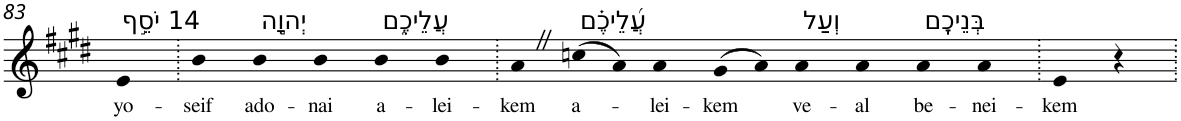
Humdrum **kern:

**kern	**text
*part1	*part1
*staff1	*staff1
*I"Piano	*
*I'Pno	*
!!LO:PB:g=z
*clefG2	*
*k[f#c#g#d#]	*
*E:	*
=83	=83
!LO:TX:a:t=14 יֹסֵ֣ף	!
!	!LO:LY:b
4e	yo-
=84.	=84.
!	!LO:LY:b
4b	-seif
!LO:TX:a:t=יְהוָ֣ה	!
!	!LO:LY:b
4b	ado-
!	!LO:LY:b
4b	-nai
!LO:TX:a:t=עֲלֵיכֶ֑ם	!
!	!LO:LY:b
4b	a-
!	!LO:LY:b
4b	-lei-
=85.	=85.
!	!LO:LY:b
4aZ	-kem
!LO:TX:a:t=עֲ֝לֵיכֶ֗ם	!
!	!LO:LY:b
(>8ccn	a-
8a)	.
!	!LO:LY:b
4a	-lei-
!	!LO:LY:b
(>8g#	-kem
8a)	.
!LO:TX:a:t=וְעַל	!
!	!LO:LY:b
4a	ve-
!	!LO:LY:b
4a	-al
!LO:TX:a:t=בְּנֵיכֶֽם	!
!	!LO:LY:b
4a	be-
!	!LO:LY:b
4a	-nei-
=86.	=86.
!	!LO:LY:b
4e	-kem
4r	.
=.	=.
*-	*-
